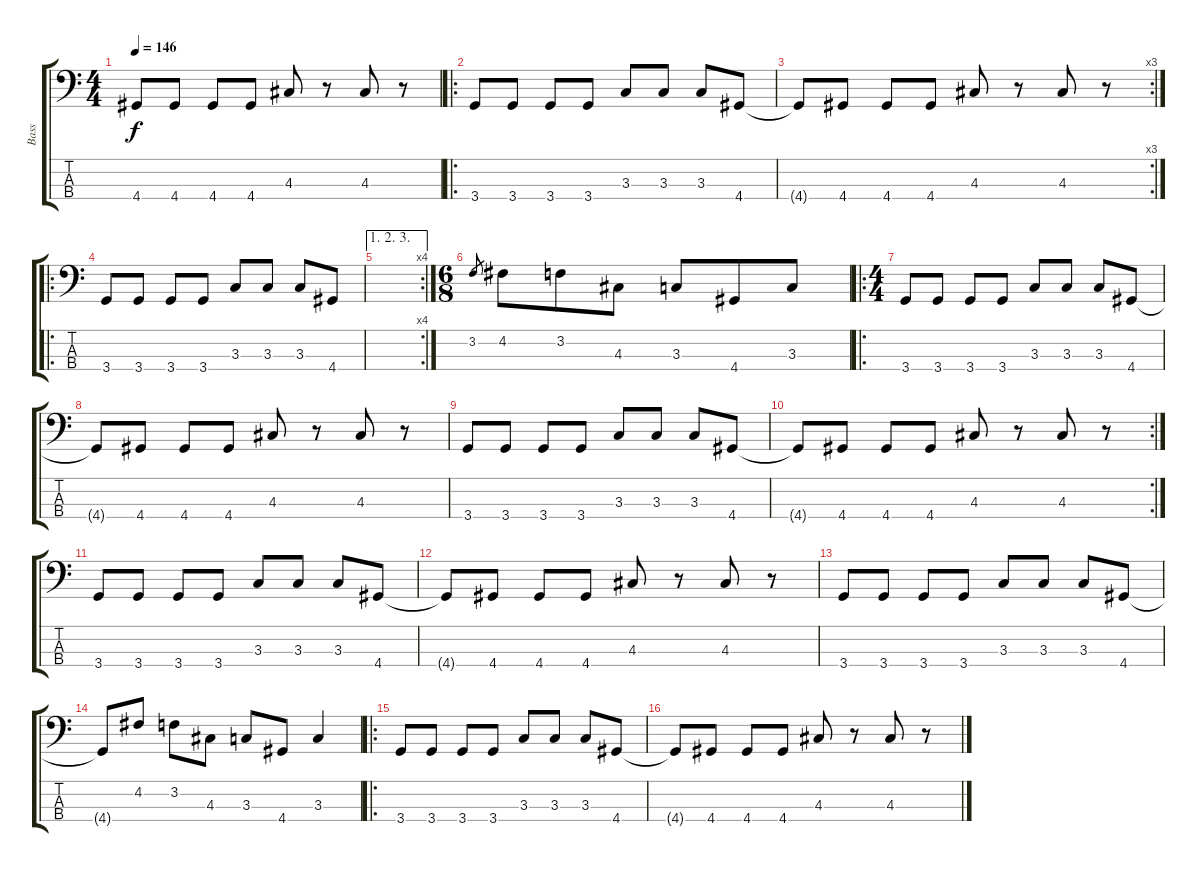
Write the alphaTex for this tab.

\track ("Bass" "Bass") {instrument electricbasspick}
\staff {score tabs}
\tuning (G2 D2 A1 E1) {hide}
\ts (4 4)
\tempo 146
\clef f4
\ks c
4.4{t}.8{dy f} 4.4.8 4.4.8 4.4.8 4.3.8 r.8 4.3.8 r.8 |
\ro
3.4.8 3.4.8 3.4.8 3.4.8 3.3.8 3.3.8 3.3.8 4.4.8 |
\rc 3
4.4{t}.8 4.4.8 4.4.8 4.4.8 4.3.8 r.8 4.3.8 r.8 |
\ro
3.4.8 3.4.8 3.4.8 3.4.8 3.3.8 3.3.8 3.3.8 4.4.8 |
\ae (1 2 3)
\rc 4
|
\ts (6 8)
3.2.8{gr} 4.2.8 3.2.8 4.3.8 3.3.8 4.4.8 3.3.8 |
\ro
\ts (4 4)
3.4.8 3.4.8 3.4.8 3.4.8 3.3.8 3.3.8 3.3.8 4.4.8 |
4.4{t}.8 4.4.8 4.4.8 4.4.8 4.3.8 r.8 4.3.8 r.8 |
3.4.8 3.4.8 3.4.8 3.4.8 3.3.8 3.3.8 3.3.8 4.4.8 |
\rc 2
4.4{t}.8 4.4.8 4.4.8 4.4.8 4.3.8 r.8 4.3.8 r.8 |
3.4.8 3.4.8 3.4.8 3.4.8 3.3.8 3.3.8 3.3.8 4.4.8 |
4.4{t}.8 4.4.8 4.4.8 4.4.8 4.3.8 r.8 4.3.8 r.8 |
3.4.8 3.4.8 3.4.8 3.4.8 3.3.8 3.3.8 3.3.8 4.4.8 |
4.4{t}.8 4.2.8 3.2.8 4.3.8 3.3.8 4.4.8 3.3.4 |
\ro
3.4.8 3.4.8 3.4.8 3.4.8 3.3.8 3.3.8 3.3.8 4.4.8 |
4.4{t}.8 4.4.8 4.4.8 4.4.8 4.3.8 r.8 4.3.8 r.8
